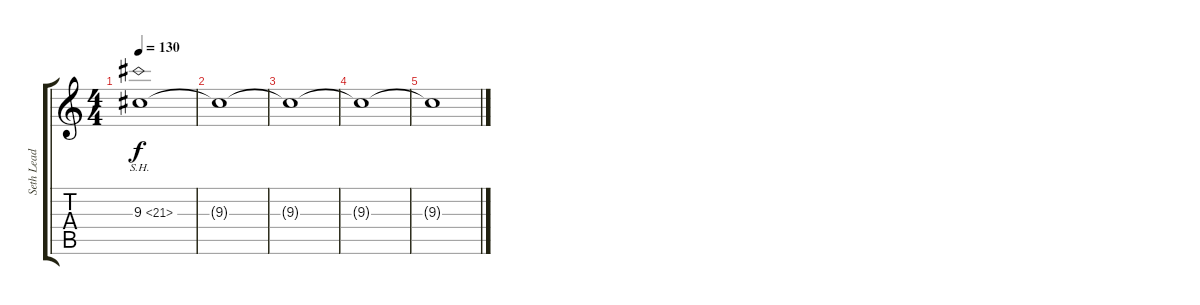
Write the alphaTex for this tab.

\track ("Seth Lead" "Seth Lead") {instrument distortionguitar}
\staff {score tabs}
\tuning (Db4 Ab3 E3 B2 Gb2 Db2) {hide}
\ts (4 4)
\tempo 130
\clef g2
\ks c
9.3{sh 12}.1{dy f volume 0} |
9.3{t}.1 |
9.3{t}.1 |
9.3{t}.1 |
9.3{t}.1
